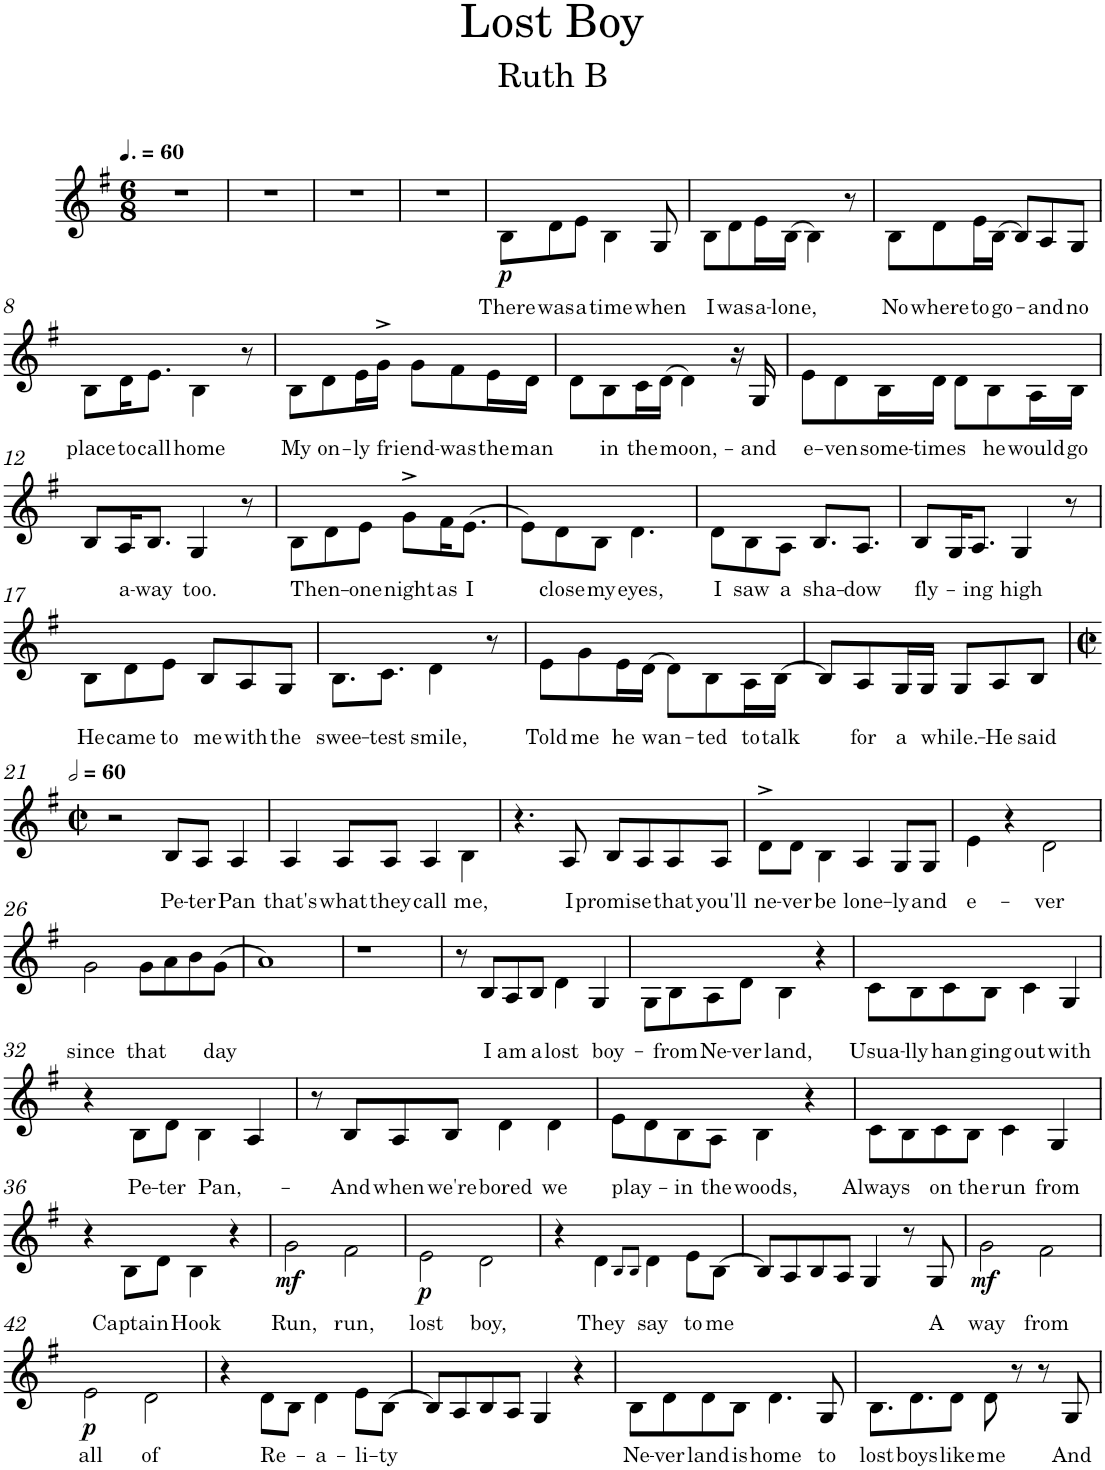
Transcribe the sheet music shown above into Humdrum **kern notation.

**kern	**text	**dynam
*part1	*part1	*part1
*staff1	*staff1	*staff1
*I"Piano	*	*
*I'Pno.	*	*
*clefG2	*	*
*k[f#]	*	*
*M6/8	*	*
*MM90	*	*
=1	=1	=1
2.r	.	.
=2	=2	=2
2.r	.	.
=3	=3	=3
2.r	.	.
=4	=4	=4
2.r	.	.
=5	=5	=5
!	!LO:LY:b	!LO:DY:b
8B\L	There	p
!	!LO:LY:b	!
8d\	was	.
!	!LO:LY:b	!
8e\J	a	.
!	!LO:LY:b	!
4B\	time	.
!	!LO:LY:b	!
8G/	when	.
=6	=6	=6
!	!LO:LY:b	!
8B\L	I	.
!	!LO:LY:b	!
8d\	was	.
!	!LO:LY:b	!
16e\L	a-	.
!	!LO:LY:b	!
(>16B\JJ	lone,	.
4B\)	.	.
8r	.	.
=7	=7	=7
!	!LO:LY:b	!
8B\L	No	.
!	!LO:LY:b	!
8d\	where	.
!	!LO:LY:b	!
16e\L	to	.
!	!LO:LY:b	!
(>16B\JJ	go-	.
8B/L)	.	.
!	!LO:LY:b	!
8A/	and	.
!	!LO:LY:b	!
8G/J	no	.
!!LO:LB:g=z
=8	=8	=8
!	!LO:LY:b	!
8B\L	place	.
!	!LO:LY:b	!
16d\K	to	.
!	!LO:LY:b	!
8.e\J	call	.
!	!LO:LY:b	!
4B\	home	.
8r	.	.
=9	=9	=9
!	!LO:LY:b	!
8B\L	My	.
!	!LO:LY:b	!
8d\	on-	.
!	!LO:LY:b	!
16e\L	ly	.
!	!LO:LY:b	!
16g^\JJ	friend-	.
8g\L	.	.
!	!LO:LY:b	!
8f#\	was	.
!	!LO:LY:b	!
16e\L	the	.
!	!LO:LY:b	!
16d\JJ	man	.
=10	=10	=10
8d\L	.	.
!	!LO:LY:b	!
8B\	in	.
!	!LO:LY:b	!
16c\L	the	.
!	!LO:LY:b	!
(>16d\JJ	moon,-	.
4d\)	.	.
16r	.	.
!	!LO:LY:b	!
16G/	and	.
=11	=11	=11
!	!LO:LY:b	!
8e\L	e-	.
!	!LO:LY:b	!
8d\	ven	.
!	!LO:LY:b	!
16B\L	some-	.
!	!LO:LY:b	!
16d\JJ	times	.
8d\L	.	.
!	!LO:LY:b	!
8B\	he	.
!	!LO:LY:b	!
16A\L	would	.
!	!LO:LY:b	!
16B\JJ	go	.
!!LO:LB:g=z
=12	=12	=12
8B/L	.	.
!	!LO:LY:b	!
16A/K	a-	.
!	!LO:LY:b	!
8.B/J	way	.
!	!LO:LY:b	!
4G/	too.	.
8r	.	.
=13	=13	=13
!	!LO:LY:b	!
8B\L	Then-	.
8d\	.	.
!	!LO:LY:b	!
8e\J	one	.
!	!LO:LY:b	!
8g^\L	night	.
!	!LO:LY:b	!
16f#\K	as	.
!	!LO:LY:b	!
(>8.e\J	I	.
=14	=14	=14
8e\L)	.	.
!	!LO:LY:b	!
8d\	close	.
!	!LO:LY:b	!
8B\J	my	.
!	!LO:LY:b	!
4.d\	eyes,	.
=15	=15	=15
!	!LO:LY:b	!
8d\L	I	.
!	!LO:LY:b	!
8B\	saw	.
!	!LO:LY:b	!
8A\J	a	.
!	!LO:LY:b	!
8.B/L	sha-	.
!	!LO:LY:b	!
8.A/J	dow	.
=16	=16	=16
!	!LO:LY:b	!
8B/L	fly-	.
16G/K	.	.
!	!LO:LY:b	!
8.A/J	ing	.
!	!LO:LY:b	!
4G/	high	.
8r	.	.
!!LO:LB:g=z
=17	=17	=17
!	!LO:LY:b	!
8B\L	He	.
!	!LO:LY:b	!
8d\	came	.
!	!LO:LY:b	!
8e\J	to	.
!	!LO:LY:b	!
8B/L	me	.
!	!LO:LY:b	!
8A/	with	.
!	!LO:LY:b	!
8G/J	the	.
=18	=18	=18
!	!LO:LY:b	!
8.B\L	swee-	.
!	!LO:LY:b	!
8.c\J	test	.
!	!LO:LY:b	!
4d\	smile,	.
8r	.	.
=19	=19	=19
!	!LO:LY:b	!
8e\L	Told	.
!	!LO:LY:b	!
8g\	me	.
!	!LO:LY:b	!
16e\L	he	.
!	!LO:LY:b	!
(>16d\JJ	wan-	.
8d\L)	.	.
!	!LO:LY:b	!
8B\	ted	.
!	!LO:LY:b	!
16A\L	to	.
!	!LO:LY:b	!
(>16B\JJ	talk	.
=20	=20	=20
8B/L)	.	.
!	!LO:LY:b	!
8A/	for	.
!	!LO:LY:b	!
16G/L	a	.
!	!LO:LY:b	!
16G/JJ	while.-	.
8G/L	.	.
!	!LO:LY:b	!
8A/	He	.
!	!LO:LY:b	!
8B/J	said	.
!!LO:LB:g=z
=21	=21	=21
*M2/2	*	*
*met(c|)	*	*
*MM120	*	*
2r	.	.
!	!LO:LY:b	!
8B/L	Pe-	.
!	!LO:LY:b	!
8A/J	ter	.
!	!LO:LY:b	!
4A/	Pan	.
=22	=22	=22
!	!LO:LY:b	!
4A/	that's	.
!	!LO:LY:b	!
8A/L	what	.
!	!LO:LY:b	!
8A/J	they	.
!	!LO:LY:b	!
4A/	call	.
!	!LO:LY:b	!
4B\	me,	.
=23	=23	=23
4.r	.	.
!	!LO:LY:b	!
8A/	I	.
!	!LO:LY:b	!
8B/L	promise	.
8A/	.	.
!	!LO:LY:b	!
8A/	that	.
!	!LO:LY:b	!
8A/J	you'll	.
=24	=24	=24
!	!LO:LY:b	!
8d^\L	ne-	.
!	!LO:LY:b	!
8d\J	ver	.
!	!LO:LY:b	!
4B\	be	.
!	!LO:LY:b	!
4A/	lone-	.
!	!LO:LY:b	!
8G/L	ly	.
!	!LO:LY:b	!
8G/J	and	.
=25	=25	=25
!	!LO:LY:b	!
4e\	e-	.
4r	.	.
!	!LO:LY:b	!
2d\	ver	.
!!LO:LB:g=z
=26	=26	=26
!	!LO:LY:b	!
2g\	since	.
!	!LO:LY:b	!
8g\L	that	.
8a\	.	.
8b\	.	.
!	!LO:LY:b	!
(>8g\J	day	.
=27	=27	=27
1a)	.	.
=28	=28	=28
1r	.	.
=29	=29	=29
8r	.	.
!	!LO:LY:b	!
8B/L	I	.
!	!LO:LY:b	!
8A/	am	.
!	!LO:LY:b	!
8B/J	a	.
!	!LO:LY:b	!
4d\	lost	.
!	!LO:LY:b	!
4G/	boy-	.
=30	=30	=30
8G\L	.	.
!	!LO:LY:b	!
8B\	from	.
!	!LO:LY:b	!
8A\	Ne-	.
!	!LO:LY:b	!
8d\J	ver	.
!	!LO:LY:b	!
4B\	land,	.
4r	.	.
=31	=31	=31
!	!LO:LY:b	!
8c\L	Usua-	.
!	!LO:LY:b	!
8B\	lly	.
!	!LO:LY:b	!
8c\	han	.
!	!LO:LY:b	!
8B\J	ging	.
!	!LO:LY:b	!
4c\	out	.
!	!LO:LY:b	!
4G/	with	.
!!LO:LB:g=z
=32	=32	=32
4r	.	.
!	!LO:LY:b	!
8B\L	Pe-	.
!	!LO:LY:b	!
8d\J	ter	.
!	!LO:LY:b	!
4B\	Pan,-	.
4A/	.	.
=33	=33	=33
8r	.	.
!	!LO:LY:b	!
8B/L	And	.
!	!LO:LY:b	!
8A/	when	.
!	!LO:LY:b	!
8B/J	we're	.
!	!LO:LY:b	!
4d\	bored	.
!	!LO:LY:b	!
4d\	we	.
=34	=34	=34
!	!LO:LY:b	!
8e\L	play-	.
8d\	.	.
!	!LO:LY:b	!
8B\	in	.
!	!LO:LY:b	!
8A\J	the	.
!	!LO:LY:b	!
4B\	woods,	.
4r	.	.
=35	=35	=35
!	!LO:LY:b	!
8c\L	Always	.
8B\	.	.
!	!LO:LY:b	!
8c\	on	.
!	!LO:LY:b	!
8B\J	the	.
!	!LO:LY:b	!
4c\	run	.
!	!LO:LY:b	!
4G/	from	.
!!LO:LB:g=z
=36	=36	=36
4r	.	.
!	!LO:LY:b	!
8B\L	Captain	.
8d\J	.	.
!	!LO:LY:b	!
4B\	Hook	.
4r	.	.
=37	=37	=37
!	!LO:LY:b	!LO:DY:b
2g\	Run,	mf
!	!LO:LY:b	!
2f#\	run,	.
=38	=38	=38
!	!LO:LY:b	!LO:DY:b
2e\	lost	p
!	!LO:LY:b	!
2d\	boy,	.
=39	=39	=39
4r	.	.
!	!LO:LY:b	!
4d\	They	.
8qB/L	.	.
8qB/J	.	.
!	!LO:LY:b	!
4d\	say	.
!	!LO:LY:b	!
8e\L	to	.
!	!LO:LY:b	!
(>8B\J	me	.
=40	=40	=40
8B/L)	.	.
8A/	.	.
8B/	.	.
8A/J	.	.
4G/	.	.
8r	.	.
!	!LO:LY:b	!
8G/	A	.
=41	=41	=41
!	!LO:LY:b	!LO:DY:b
2g\	way	mf
!	!LO:LY:b	!
2f#\	from	.
!!LO:LB:g=z
=42	=42	=42
!	!LO:LY:b	!LO:DY:b
2e\	all	p
!	!LO:LY:b	!
2d\	of	.
=43	=43	=43
4r	.	.
!	!LO:LY:b	!
8d\L	Re-	.
8B\J	.	.
!	!LO:LY:b	!
4d\	a-	.
!	!LO:LY:b	!
8e\L	li-	.
!	!LO:LY:b	!
(>8B\J	ty	.
=44	=44	=44
8B/L)	.	.
8A/	.	.
8B/	.	.
8A/J	.	.
4G/	.	.
4r	.	.
=45	=45	=45
!	!LO:LY:b	!
8B\L	Ne-	.
!	!LO:LY:b	!
8d\	ver	.
!	!LO:LY:b	!
8d\	land	.
!	!LO:LY:b	!
8B\J	is	.
!	!LO:LY:b	!
4.d\	home	.
!	!LO:LY:b	!
8G/	to	.
=46	=46	=46
!	!LO:LY:b	!
8.B\L	lost	.
!	!LO:LY:b	!
8.d\	boys	.
!	!LO:LY:b	!
8d\J	like	.
!	!LO:LY:b	!
8d\	me	.
8r	.	.
8r	.	.
!	!LO:LY:b	!
8G/	And	.
=	=	=
*-	*-	*-
